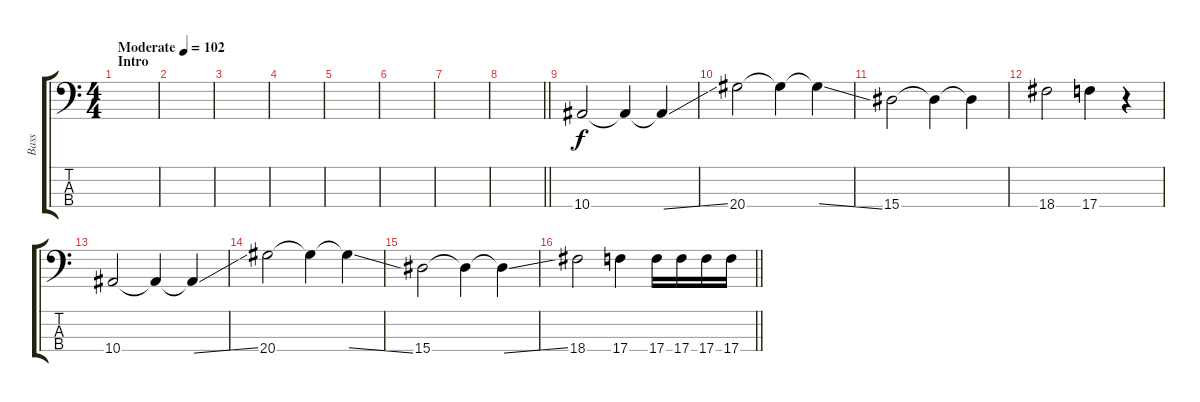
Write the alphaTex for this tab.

\track ("Bass" "Bass") {instrument electricbasspick}
\staff {score tabs}
\tuning (F2 C2 G1 C1) {hide}
\ts (4 4)
\section ("" "Intro")
\tempo (102 "Moderate")
\clef f4
\ks c
|
|
|
|
|
|
|
\barLineRight lightlight
|
10.4.2 10.4{t}.4 10.4{ss t}.4 |
20.4.2 20.4{t}.4 20.4{ss t}.4 |
15.4.2 15.4{t}.4 15.4{t}.4 |
18.4.2 17.4.4 r.4 |
10.4.2 10.4{t}.4 10.4{ss t}.4 |
20.4.2 20.4{t}.4 20.4{ss t}.4 |
15.4.2 15.4{t}.4 15.4{ss t}.4 |
\barLineRight lightlight
18.4.2 17.4.4 17.4.16 17.4.16 17.4.16 17.4.16
